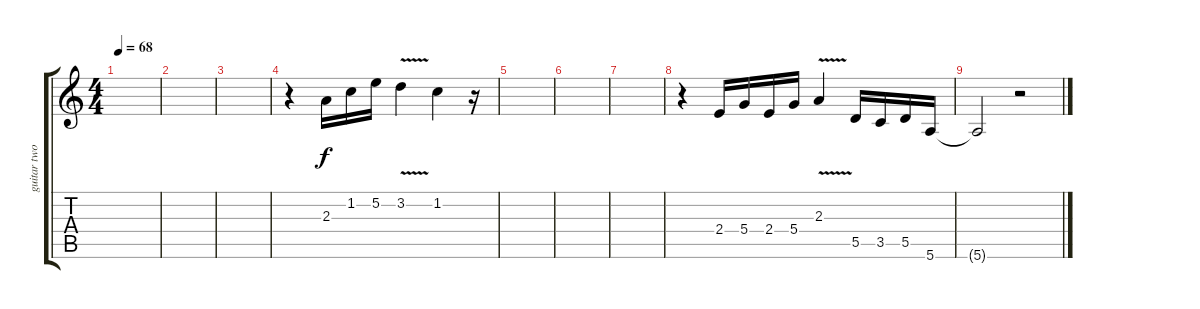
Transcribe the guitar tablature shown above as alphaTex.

\track ("guitar two" "guitar two") {instrument distortionguitar}
\staff {score tabs}
\tuning (E4 B3 G3 D3 A2 E2) {hide}
\ts (4 4)
\tempo 68
\clef g2
\ks c
|
|
|
r.4 2.3.16 1.2.16 5.2.16 3.2{v}.4 1.2.4 r.16 |
|
|
|
r.4 2.4.16 5.4.16 2.4.16 5.4.16 2.3{v}.4 5.5.16 3.5.16 5.5.16 5.6.16 |
5.6{t}.2 r.2
